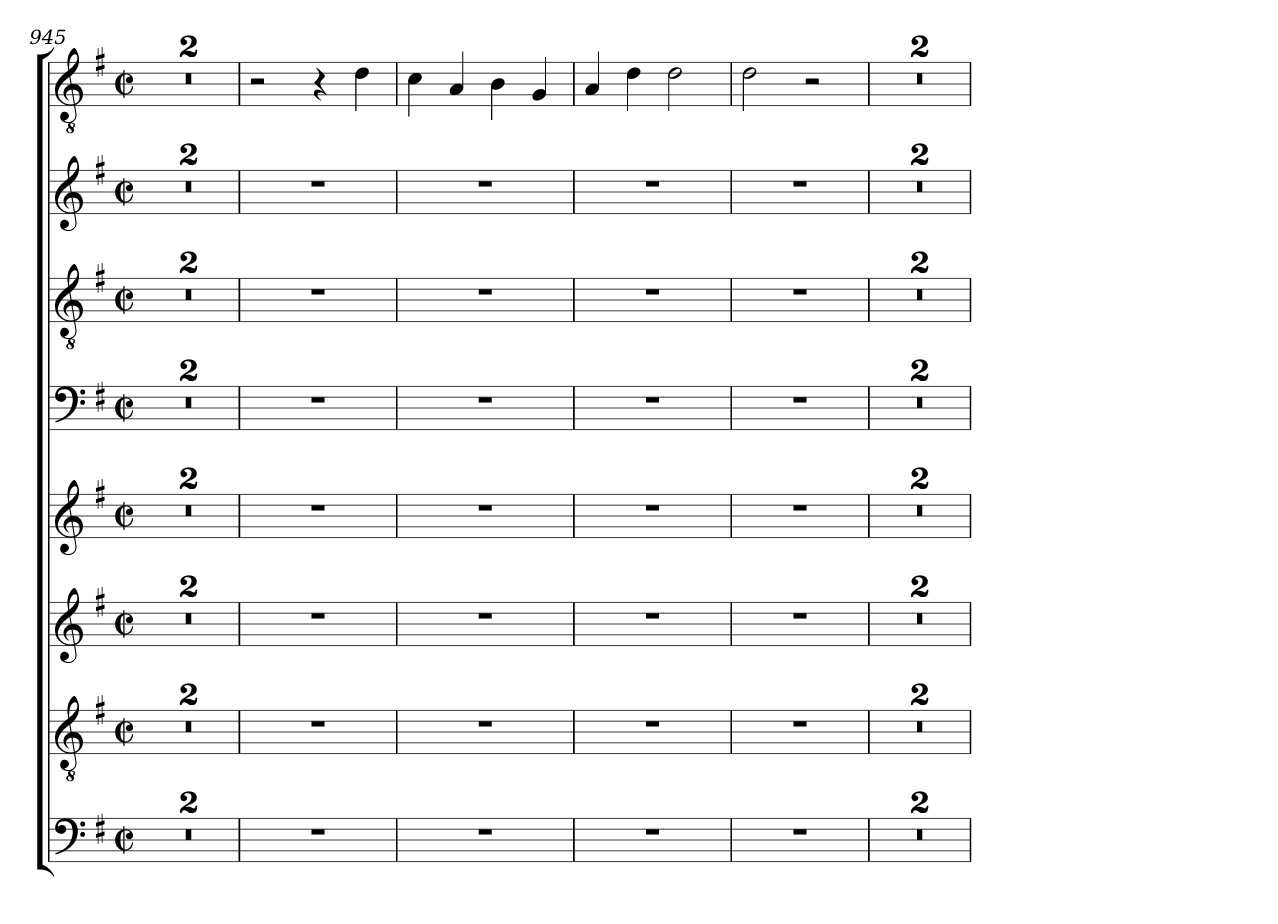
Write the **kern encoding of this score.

**kern	**kern	**kern	**kern	**kern	**kern	**kern	**kern
*part8	*part7	*part6	*part5	*part4	*part3	*part2	*part1
*staff8	*staff7	*staff6	*staff5	*staff4	*staff3	*staff2	*staff1
*clefF4	*clefGv2	*clefG2	*clefG2	*clefF4	*clefGv2	*clefG2	*clefGv2
*k[f#]	*k[f#]	*k[f#]	*k[f#]	*k[f#]	*k[f#]	*k[f#]	*k[f#]
*G:	*G:	*G:	*G:	*G:	*G:	*G:	*G:
*M2/2	*M2/2	*M2/2	*M2/2	*M2/2	*M2/2	*M2/2	*M2/2
*met(c|)	*met(c|)	*met(c|)	*met(c|)	*met(c|)	*met(c|)	*met(c|)	*met(c|)
=945	=945	=945	=945	=945	=945	=945	=945
1r	1r	1r	1r	1r	1r	1r	1r
=946	=946	=946	=946	=946	=946	=946	=946
1r	1r	1r	1r	1r	1r	1r	1r
=947	=947	=947	=947	=947	=947	=947	=947
1r	1r	1r	1r	1r	1r	1r	2r
.	.	.	.	.	.	.	4r
.	.	.	.	.	.	.	4d\
!!LO:LB:g=z
=948	=948	=948	=948	=948	=948	=948	=948
1r	1r	1r	1r	1r	1r	1r	4c\
.	.	.	.	.	.	.	4A/
.	.	.	.	.	.	.	4B\
.	.	.	.	.	.	.	4G/
=949	=949	=949	=949	=949	=949	=949	=949
1r	1r	1r	1r	1r	1r	1r	4A/
.	.	.	.	.	.	.	4d\
.	.	.	.	.	.	.	2d\
=950	=950	=950	=950	=950	=950	=950	=950
1r	1r	1r	1r	1r	1r	1r	2d\
.	.	.	.	.	.	.	2r
=951	=951	=951	=951	=951	=951	=951	=951
1r	1r	1r	1r	1r	1r	1r	1r
=952	=952	=952	=952	=952	=952	=952	=952
1r	1r	1r	1r	1r	1r	1r	1r
=	=	=	=	=	=	=	=
*-	*-	*-	*-	*-	*-	*-	*-
